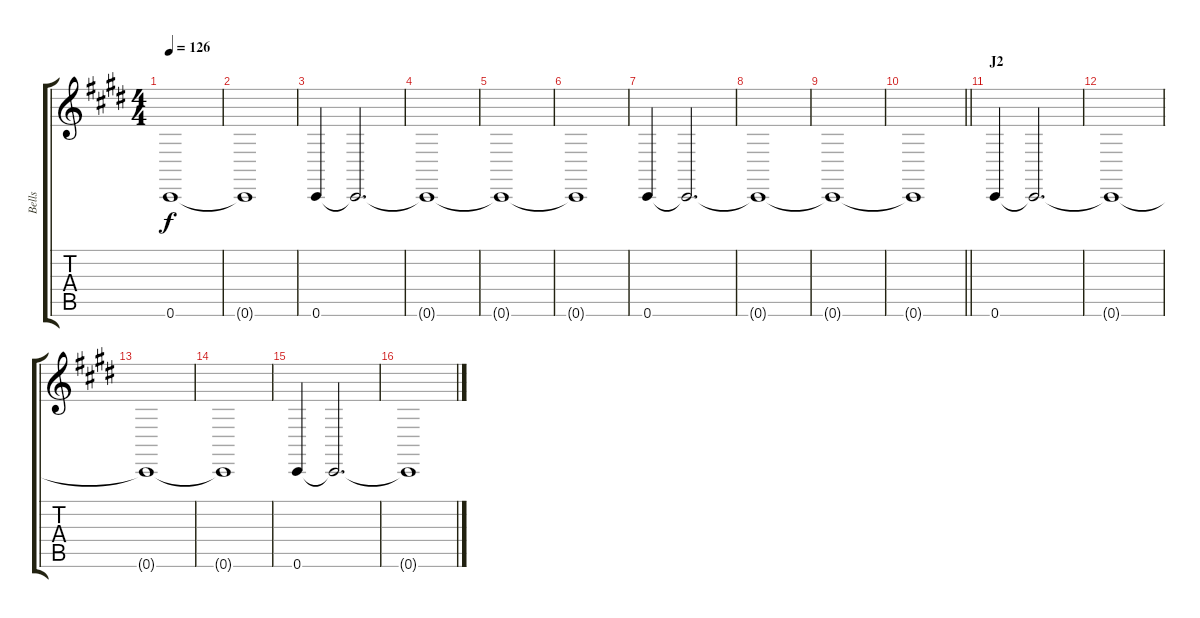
\track ("Bells" "Bells") {instrument telephonering}
\staff {score tabs}
\tuning (Eb4 Bb3 Gb3 Db3 Ab2 Db2) {hide}
\ts (4 4)
\tempo 126
\clef g2
\ks c#minor
0.6{t}.1{dy f} |
0.6{t}.1 |
0.6.4{volume 16} 0.6{t}.2{d volume 1} |
0.6{t}.1 |
0.6{t}.1 |
0.6{t}.1 |
0.6.4{volume 12} 0.6{t}.2{d volume 1} |
0.6{t}.1 |
0.6{t}.1 |
\barLineRight lightlight
0.6{t}.1 |
\section ("" "J2")
0.6.4{volume 8} 0.6{t}.2{d volume 1} |
0.6{t}.1 |
0.6{t}.1 |
0.6{t}.1 |
0.6.4{volume 4} 0.6{t}.2{d volume 1} |
0.6{t}.1
